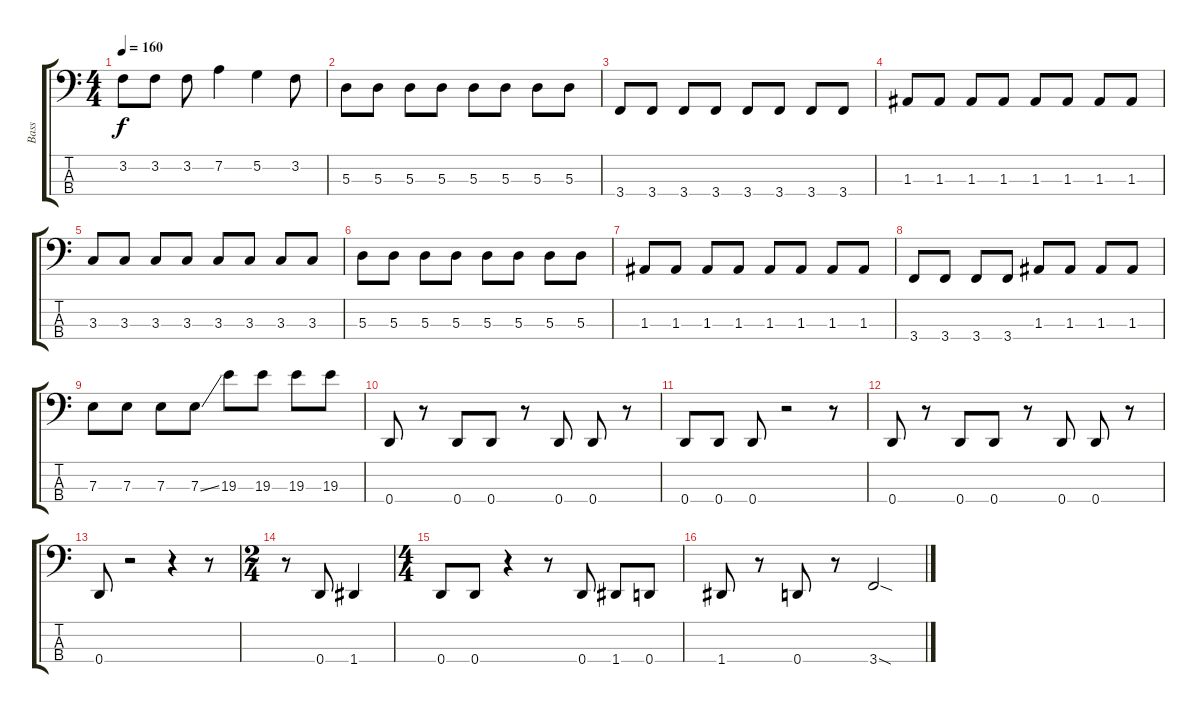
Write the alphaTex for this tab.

\track ("Bass" "Bass") {instrument electricbasspick}
\staff {score tabs}
\tuning (G2 D2 A1 D1) {hide}
\ts (4 4)
\tempo 160
\clef f4
\ks c
3.2.8{dy f} 3.2.8 3.2.8 7.2.4 5.2.4 3.2.8 |
5.3.8 5.3.8 5.3.8 5.3.8 5.3.8 5.3.8 5.3.8 5.3.8 |
3.4.8 3.4.8 3.4.8 3.4.8 3.4.8 3.4.8 3.4.8 3.4.8 |
1.3.8 1.3.8 1.3.8 1.3.8 1.3.8 1.3.8 1.3.8 1.3.8 |
3.3.8 3.3.8 3.3.8 3.3.8 3.3.8 3.3.8 3.3.8 3.3.8 |
5.3.8 5.3.8 5.3.8 5.3.8 5.3.8 5.3.8 5.3.8 5.3.8 |
1.3.8 1.3.8 1.3.8 1.3.8 1.3.8 1.3.8 1.3.8 1.3.8 |
3.4.8 3.4.8 3.4.8 3.4.8 1.3.8 1.3.8 1.3.8 1.3.8 |
7.3.8 7.3.8 7.3.8 7.3{ss}.8 19.3.8 19.3.8 19.3.8 19.3.8 |
0.4.8 r.8 0.4.8 0.4.8 r.8 0.4.8 0.4.8 r.8 |
0.4.8 0.4.8 0.4.8 r.2 r.8 |
0.4.8 r.8 0.4.8 0.4.8 r.8 0.4.8 0.4.8 r.8 |
0.4.8 r.2 r.4 r.8 |
\ts (2 4)
r.8 0.4.8 1.4.4 |
\ts (4 4)
0.4.8 0.4.8 r.4 r.8 0.4.8 1.4.8 0.4.8 |
1.4.8 r.8 0.4.8 r.8 3.4{sod}.2
